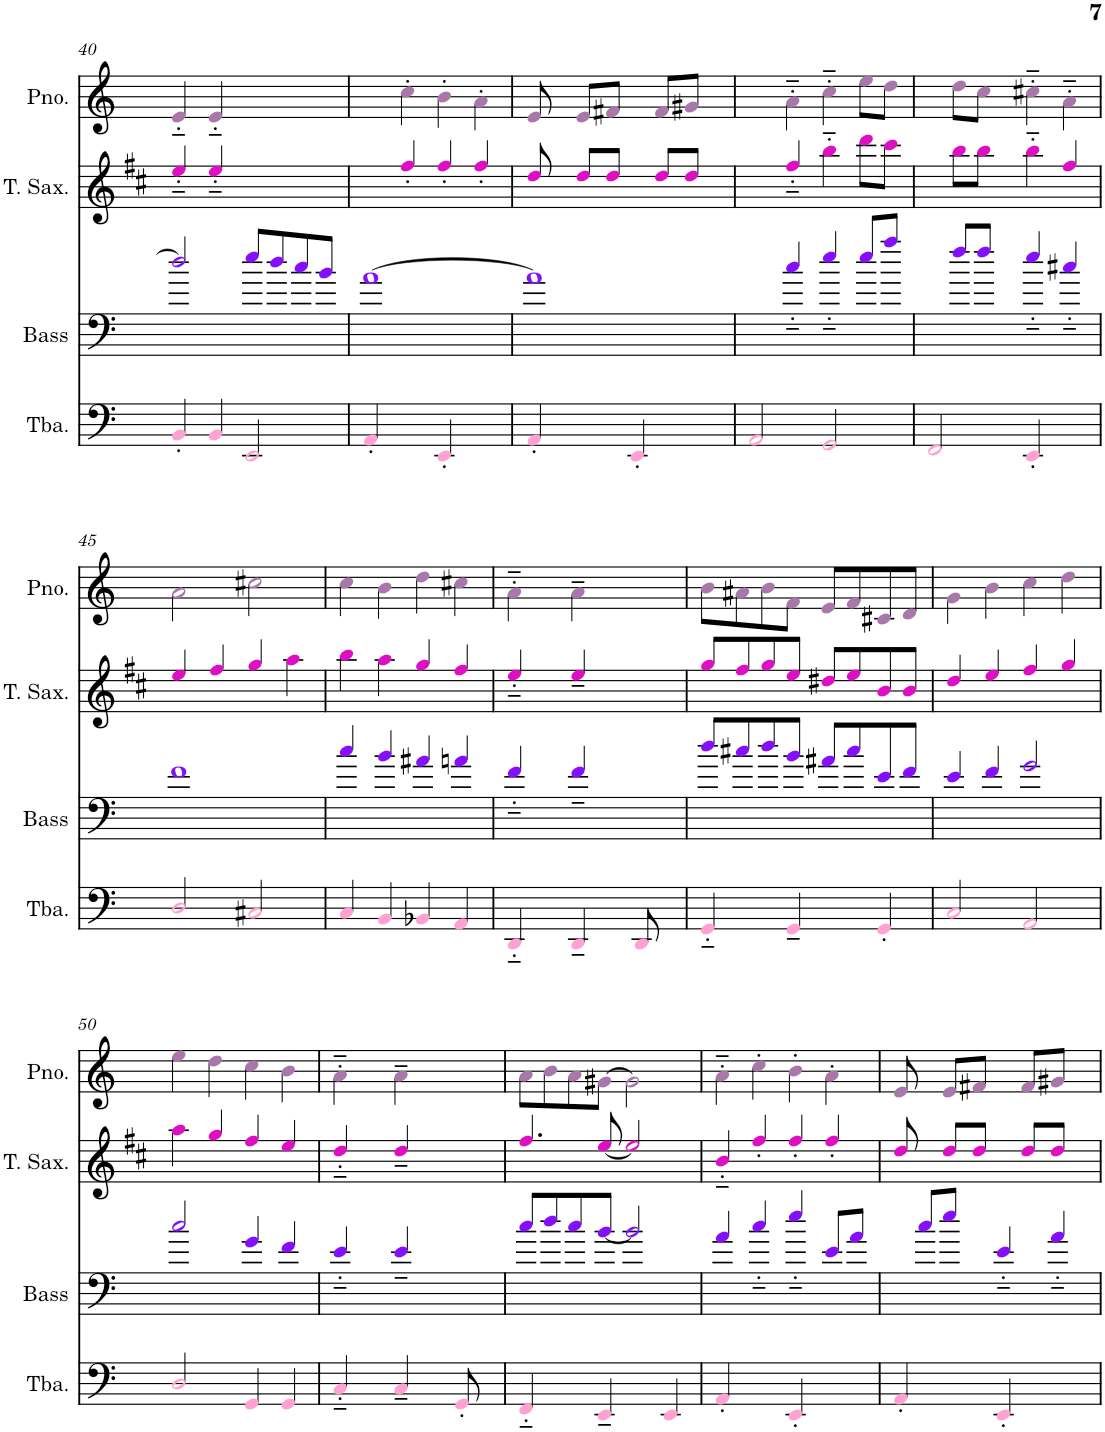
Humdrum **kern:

**kern	**kern	**kern	**kern
*part4	*part3	*part2	*part1
*staff4	*staff3	*staff2	*staff1
*I"Tuba	*I"Acoustic Bass	*I"Tenor Saxophone	*I"Piano
*I'Tba.	*I'Bass	*I'T. Sax.	*I'Pno.
!!LO:PB:g=z
*clefF4	*clefF4	*clefG2	*clefG2
*	*Trd7c12	*Trd8c14	*
*k[]	*k[]	*k[f#c#]	*k[]
*M4/4	*M4/4	*M4/4	*M4/4
=40	=40	=40	=40
4BB'i/	2ddj/]	4ee'~Z/	4e'~V/
4BBi/	.	4ee'~Z/	4e'~V/
2EEi/	8eej/L	2ryy	2ryy
.	8ddj/	.	.
.	8ccj/	.	.
.	8bj/J	.	.
=41	=41	=41	=41
4AA'i/	[1aj	4ryy	4ryy
4ryy	.	4ff#'Z/	4cc'V\
4EE'i/	.	4ff#'Z/	4b'V\
4ryy	.	4ff#'Z/	4a'V\
=42	=42	=42	=42
4AA'i/	1aj]	8ddZ/	8eV/
.	.	8ryy	8ryy
4ryy	.	8ddZ/L	8eV/L
.	.	8ddZ/J	8f#XV/J
4EE'i/	.	8ryy	8ryy
.	.	8ddZ/L	8f#V/L
4ryy	.	8ddZ/J	8g#XV/J
.	.	8ryy	8ryy
=43	=43	=43	=43
2AAi/	4ryy	4ryy	4ryy
.	4cc'~j/	4ff#'~Z/	4a'~V\
2GGi/	4ee'~j/	4bb'~Z\	4cc'~V\
.	8eej/L	8dddZ\L	8eeV\L
.	8aaj/J	8ccc#Z\J	8ddV\J
=44	=44	=44	=44
2FFi/	8ryy	8ryy	8ryy
.	8ffj/L	8bbZ\L	8ddV\L
.	8ffj/J	8bbZ\J	8ccV\J
.	8ryy	8ryy	8ryy
4EE'i/	4ee'~j/	4bb'~Z\	4cc#X'~V\
4ryy	4cc#X'~j/	4ff#Z/	4a'~V\
!!LO:LB:g=z
=45	=45	=45	=45
2Di/	1fj	4eeZ/	2aV\
.	.	4ff#Z/	.
2C#Xi/	.	4ggZ/	2cc#XV\
.	.	4aaZ\	.
=46	=46	=46	=46
4Ci/	4ccj/	4bbZ\	4ccV\
4BBi/	4bj/	4aaZ\	4bV\
4BB-Xi/	4a#Xj/	4ggZ/	4ddV\
4AAi/	4anj/	4ff#Z/	4cc#XV\
=47	=47	=47	=47
4DD'~i/	4f'~j/	4ee'~Z/	4a'~V\
8ryy	8ryy	8ryy	8ryy
4DD~i/	4f~j/	4ee~Z/	4a~V\
8ryy	4.ryy	4.ryy	4.ryy
8DDi/	.	.	.
8ryy	.	.	.
=48	=48	=48	=48
4GG'~i/	8ddj/L	8ggZ/L	8bV\L
.	8cc#Xj/	8ff#Z/	8a#XV\
8ryy	8ddj/	8ggZ/	8bV\
4GG~i/	8bj/J	8eeZ/J	8fV\J
.	8a#Xj/L	8dd#XZ/L	8eV/L
8ryy	8cc#j/	8eeZ/	8fV/
4GG'i/	8ej/	8bZ/	8c#XV/
.	8fj/J	8bZ/J	8dV/J
=49	=49	=49	=49
2Ci/	4ej/	4ddZ/	4gV\
.	4fj/	4eeZ/	4bV\
2AAi/	2gj/	4ff#Z/	4ccV\
.	.	4ggZ/	4ddV\
!!LO:LB:g=z
=50	=50	=50	=50
2Di/	2ccj/	4aaZ\	4eeV\
.	.	4ggZ/	4ddV\
4GGi/	4gj/	4ff#Z/	4ccV\
4GGi/	4fj/	4eeZ/	4bV\
=51	=51	=51	=51
4C'~i/	4e'~j/	4dd'~Z/	4a'~V\
8ryy	8ryy	8ryy	8ryy
4C~i/	4e~j/	4dd~Z/	4a~V\
8ryy	4.ryy	4.ryy	4.ryy
8GG'i/	.	.	.
8ryy	.	.	.
=52	=52	=52	=52
4FF'~i/	8ccj/L	4.ff#Z/	8aV\L
.	8ddj/	.	8bV\
8ryy	8ccj/	.	8aV\
4EE~i/	[8bj/J	[8eeZ/	[8g#XV\J
.	2bj/]	2eeZ/]	2g#V\]
8ryy	.	.	.
4EEi/	.	.	.
=53	=53	=53	=53
4AA'i/	4aj/	4b'~Z/	4a'~V\
4ryy	4cc'~j/	4ff#'Z/	4cc'V\
4EE'i/	4ee'~j/	4ff#'Z/	4b'V\
4ryy	8ej/L	4ff#'Z/	4a'V\
.	8aj/J	.	.
=54	=54	=54	=54
4AA'i/	8ryy	8ddZ/	8eV/
.	8ccj/L	8ryy	8ryy
4ryy	8eej/J	8ddZ/L	8eV/L
.	8ryy	8ddZ/J	8f#XV/J
4EE'i/	4e'~j/	8ryy	8ryy
.	.	8ddZ/L	8f#V/L
4ryy	4a'~j/	8ddZ/J	8g#XV/J
.	.	8ryy	8ryy
=	=	=	=
*-	*-	*-	*-
